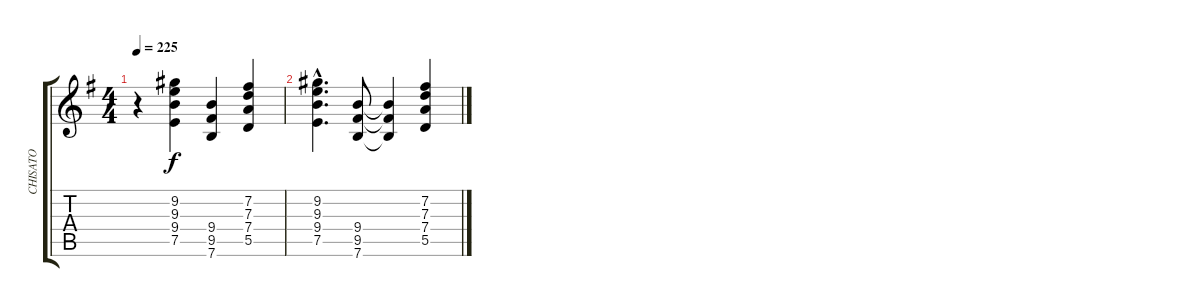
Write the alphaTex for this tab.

\track ("CHISATO" "CHISATO") {instrument distortionguitar}
\staff {score tabs}
\tuning (E4 B3 G3 D3 A2 E2) {hide}
\ts (4 4)
\tempo 225
\clef g2
\ks g
r.4{dy f} (9.2 9.3 9.4 7.5).4 (9.4 9.5 7.6).4 (7.2 7.3 7.4 5.5).4 |
(9.2{hac} 9.3{hac} 9.4{hac} 7.5{hac}).4{d} (9.4 9.5 7.6).8 (9.4{t} 9.5{t} 7.6{t}).4 (7.2 7.3 7.4 5.5).4
